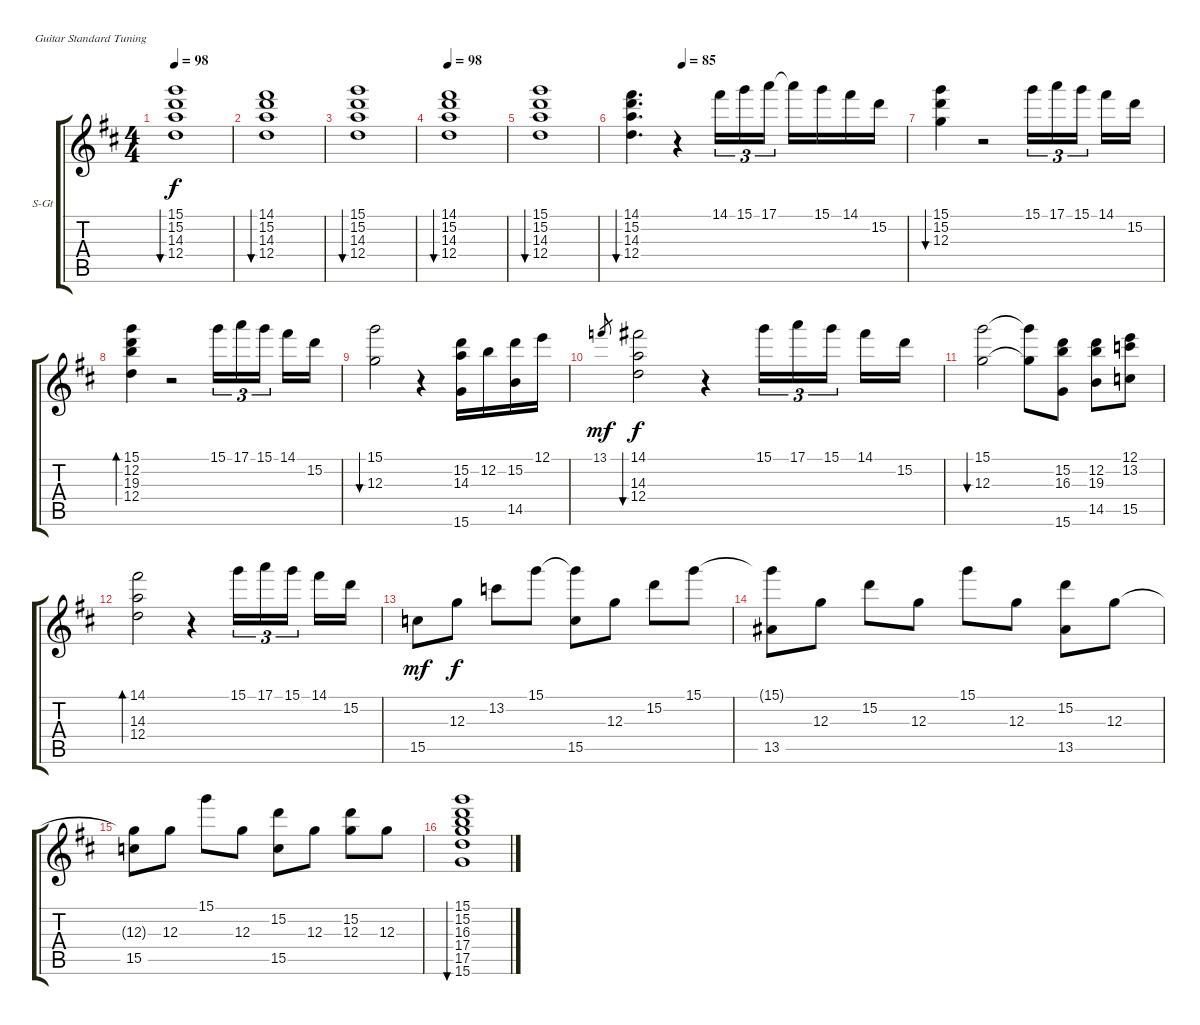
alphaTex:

\bracketExtendMode groupsimilarinstruments
\firstSystemTrackNameOrientation horizontal
\otherSystemsTrackNameOrientation horizontal
\track ("Clavinet" "S-Gt") {instrument clavinet}
\staff {score tabs}
\tuning (E4 B3 G3 D3 A2 E2)
\displaytranspose 12
\ts (4 4)
\tempo 98
\clef g2
\ks d
(15.1 15.2 14.3 12.4).1{bu 240 dy f} |
(14.1 15.2 14.3 12.4).1{bu 240} |
(15.1 15.2 14.3 12.4).1{bu 240} |
\tempo 98
(14.1 15.2 14.3 12.4).1{bu 240} |
(15.1 15.2 14.3 12.4).1{bu 240} |
\tempo (85 0.1875)
(14.1 15.2 14.3 12.4).4{d bu 240} r.4 14.1.16{tu (3 2)} 15.1.16{tu (3 2)} 17.1.16{tu (3 2)} 17.1{t}.16 15.1.16 14.1.16 15.2.16 |
(15.1 15.2 12.3).4{bu 240} r.2 15.1.16{tu (3 2)} 17.1.16{tu (3 2)} 15.1.16{tu (3 2)} 14.1.16 15.2.16 |
(15.1 12.2 19.3 12.4).4{bd 240} r.2 15.1.16{tu (3 2)} 17.1.16{tu (3 2)} 15.1.16{tu (3 2)} 14.1.16 15.2.16 |
(15.1 12.3).2{bu 240} r.4 (15.2 14.3 15.6).16 12.2.16 (15.2 14.5).16 12.1.16 |
13.1.8{gr dy mf} (14.1 14.3 12.4).2{bu 240 dy f} r.4 15.1.16{tu (3 2)} 17.1.16{tu (3 2)} 15.1.16{tu (3 2)} 14.1.16 15.2.16 |
(15.1 12.3).2{bu 240} (15.1{t} 12.3{t}).8 (15.2 16.3 15.6).8 (12.2 19.3 14.5).8 (12.1 13.2 15.5).8 |
(14.1 14.3 12.4).2{bd 240} r.4 15.1.16{tu (3 2)} 17.1.16{tu (3 2)} 15.1.16{tu (3 2)} 14.1.16 15.2.16 |
15.5.8{dy mf} 12.3.8{dy f} 13.2.8 15.1.8 (15.1{t} 15.5).8 12.3.8 15.2.8 15.1.8 |
(15.1{t} 13.5).8 12.3.8 15.2.8 12.3.8 15.1.8 12.3.8 (15.2 13.5).8 12.3.8 |
(12.3{t} 15.5).8 12.3.8 15.1.8 12.3.8 (15.2 15.5).8 12.3.8 (15.2 12.3).8 12.3.8 |
(15.1 15.2 16.3 17.4 17.5 15.6).1{bu 480}
